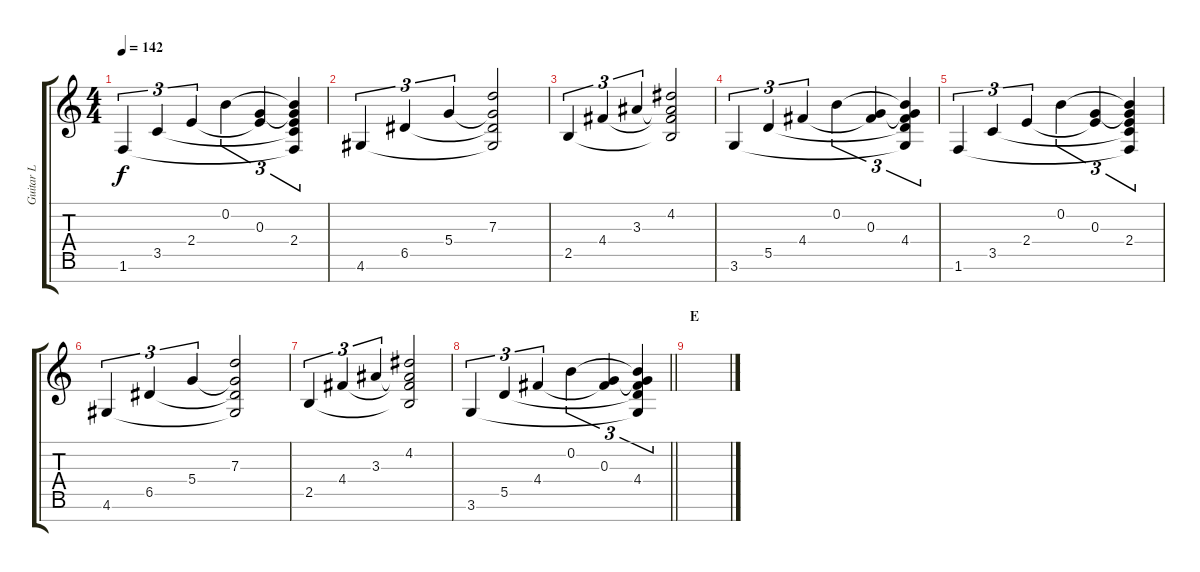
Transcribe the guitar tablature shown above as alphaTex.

\track ("Guitar L" "Guitar L") {instrument distortionguitar}
\staff {score tabs}
\tuning (E4 B3 G3 D3 A2 E2 B1) {hide}
\ts (4 4)
\tempo 142
\clef g2
\ks c
1.6.4{tu (3 2) dy f} 3.5.4{tu (3 2)} 2.4.4{tu (3 2)} 0.2.4{tu (3 2)} (0.3 2.4{t}).4{tu (3 2)} (0.2{t} 0.3{t} 2.4 3.5{t} 1.6{t}).4{tu (3 2)} |
4.6.4{tu (3 2)} 6.5.4{tu (3 2)} 5.4.4{tu (3 2)} (7.3 5.4{t} 6.5{t} 4.6{t}).2 |
2.5.4{tu (3 2)} 4.4.4{tu (3 2)} 3.3.4{tu (3 2)} (4.2 3.3{t} 4.4{t} 2.5{t}).2 |
3.6.4{tu (3 2)} 5.5.4{tu (3 2)} 4.4.4{tu (3 2)} 0.2.4{tu (3 2)} (0.3 4.4{t}).4{tu (3 2)} (0.2{t} 0.3{t} 4.4 5.5{t} 3.6{t}).4{tu (3 2)} |
1.6.4{tu (3 2)} 3.5.4{tu (3 2)} 2.4.4{tu (3 2)} 0.2.4{tu (3 2)} (0.3 2.4{t}).4{tu (3 2)} (0.2{t} 0.3{t} 2.4 3.5{t} 1.6{t}).4{tu (3 2)} |
4.6.4{tu (3 2)} 6.5.4{tu (3 2)} 5.4.4{tu (3 2)} (7.3 5.4{t} 6.5{t} 4.6{t}).2 |
2.5.4{tu (3 2)} 4.4.4{tu (3 2)} 3.3.4{tu (3 2)} (4.2 3.3{t} 4.4{t} 2.5{t}).2 |
\barLineRight lightlight
3.6.4{tu (3 2)} 5.5.4{tu (3 2)} 4.4.4{tu (3 2)} 0.2.4{tu (3 2)} (0.3 4.4{t}).4{tu (3 2)} (0.2{t} 0.3{t} 4.4 5.5{t} 3.6{t}).4{tu (3 2)} |
\section ("" "E")
